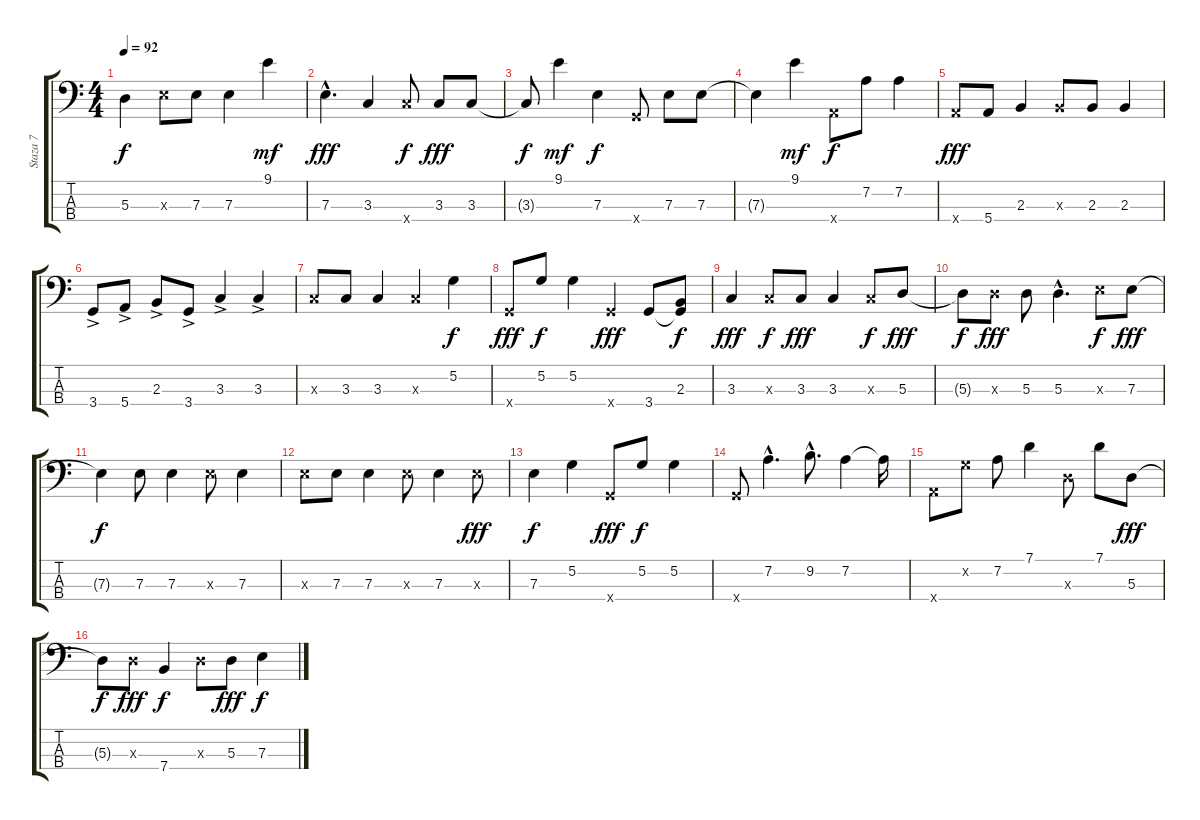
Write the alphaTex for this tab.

\track ("Staza 7" "Staza 7") {instrument electricbassfinger}
\staff {score tabs}
\tuning (G2 D2 A1 E1) {hide}
\ts (4 4)
\tempo 92
\clef f4
\ks c
5.3.4{dy f} 7.3{x}.8 7.3.8 7.3.4 9.1.4{dy mf} |
7.3{hac}.4{d dy fff} 3.3.4 8.4{x}.8{dy f} 3.3.8{dy fff} 3.3.8 |
3.3{t}.8{dy f} 9.1.4{dy mf} 7.3.4{dy f} 3.4{x}.8 7.3.8 7.3.8 |
7.3{t}.4 9.1.4{dy mf} 5.4{x}.8{dy f} 7.2.8 7.2.4 |
5.4{x}.8{dy fff} 5.4.8 2.3.4 2.3{x}.8 2.3.8 2.3.4 |
3.4{ac}.8 5.4{ac}.8 2.3{ac}.8 3.4{ac}.8 3.3{ac}.4 3.3{ac}.4 |
3.3{x}.8 3.3.8 3.3.4 3.3{x}.4 5.2.4{dy f} |
3.4{x}.8{dy fff} 5.2.8{dy f} 5.2.4 3.4{x}.4{dy fff} 3.4.8 (2.3 3.4{t}).8{dy f} |
3.3.4{dy fff} 3.3{x}.8{dy f} 3.3.8{dy fff} 3.3.4 3.3{x}.8{dy f} 5.3.8{dy fff} |
5.3{t}.8{dy f} 5.3{x}.8{dy fff} 5.3.8 5.3{hac}.4{d} 7.3{x}.8{dy f} 7.3.8{dy fff} |
7.3{t}.4{dy f} 7.3.8 7.3.4 7.3{x}.8 7.3.4 |
7.3{x}.8 7.3.8 7.3.4 7.3{x}.8 7.3.4 7.3{x}.8{dy fff} |
7.3.4{dy f} 5.2.4 3.4{x}.8{dy fff} 5.2.8{dy f} 5.2.4 |
3.4{x}.8 7.2{hac}.4{d} 9.2{hac}.8{d} 7.2.4 7.2{t}.16 |
5.4{x}.8 5.2{x}.8 7.2.8 7.1.4 5.3{x}.8 7.1.8 5.3.8{dy fff} |
5.3{t}.8{dy f} 5.3{x}.8{dy fff} 7.4.4{dy f} 5.3{x}.8 5.3.8{dy fff} 7.3.4{dy f}
